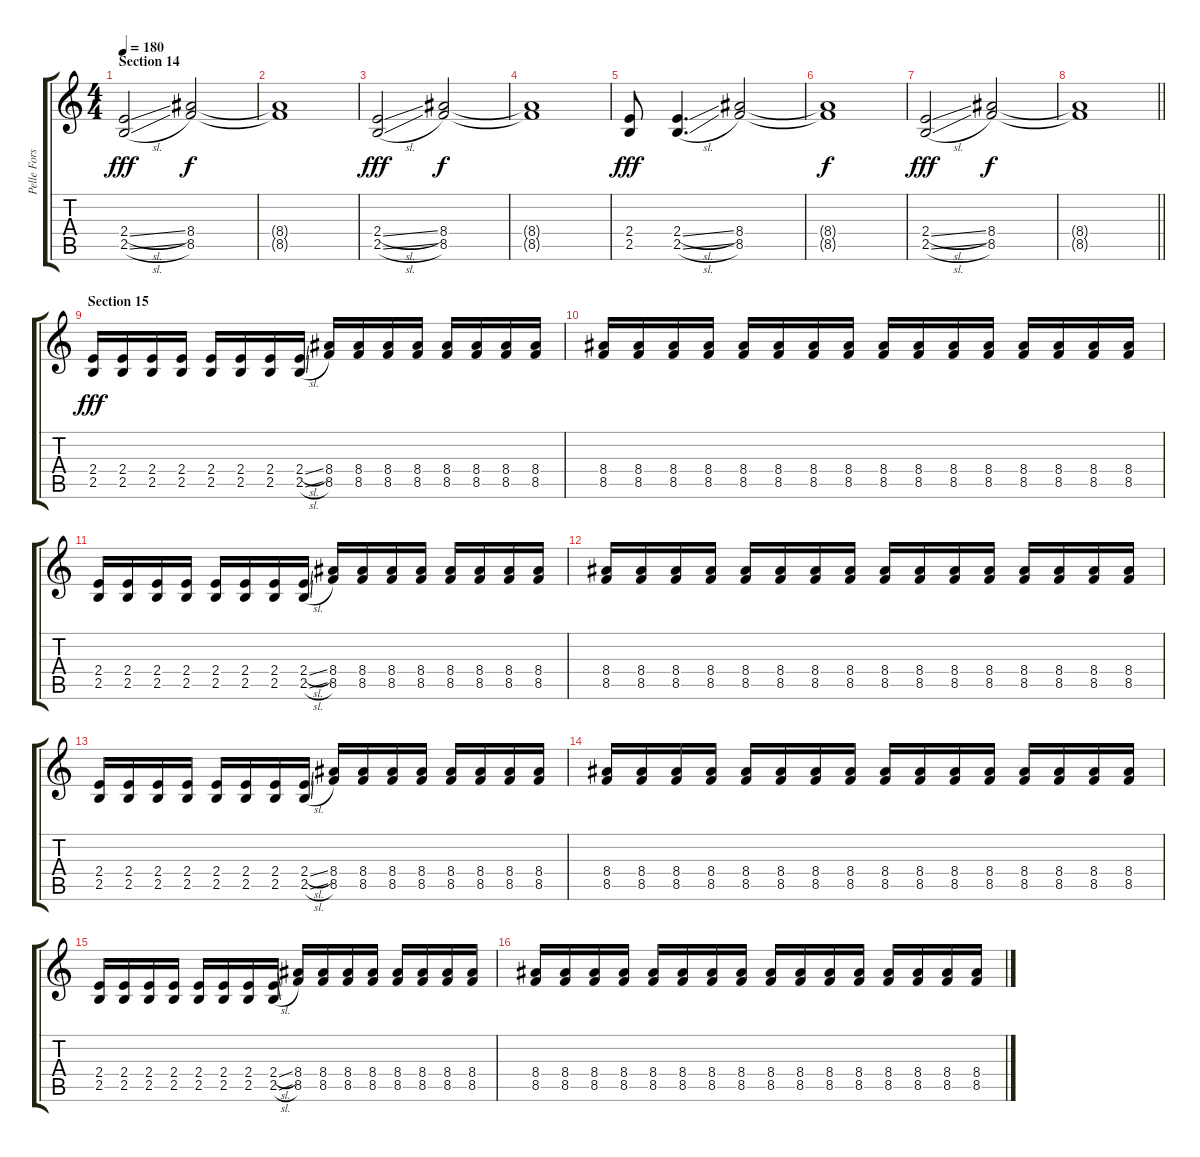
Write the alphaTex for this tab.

\track ("Pelle Forsberg" "Pelle Fors") {instrument distortionguitar}
\staff {score tabs}
\tuning (E4 B3 G3 D3 A2 E2) {hide}
\ts (4 4)
\section ("" "Section 14")
\tempo 180
\clef g2
\ks c
(2.4{sl} 2.5{sl}).2{dy fff} (8.4 8.5).2{dy f} |
(8.4{t} 8.5{t}).1 |
(2.4{sl} 2.5{sl}).2{dy fff} (8.4 8.5).2{dy f} |
(8.4{t} 8.5{t}).1 |
(2.4 2.5).8{dy fff} (2.4{sl} 2.5{sl}).4{d} (8.4 8.5).2 |
(8.4{t} 8.5{t}).1{dy f} |
(2.4{sl} 2.5{sl}).2{dy fff} (8.4 8.5).2{dy f} |
\barLineRight lightlight
(8.4{t} 8.5{t}).1 |
\section ("" "Section 15")
(2.4 2.5).16{dy fff} (2.4 2.5).16 (2.4 2.5).16 (2.4 2.5).16 (2.4 2.5).16 (2.4 2.5).16 (2.4 2.5).16 (2.4{sl} 2.5{sl}).16 (8.4 8.5).16 (8.4 8.5).16 (8.4 8.5).16 (8.4 8.5).16 (8.4 8.5).16 (8.4 8.5).16 (8.4 8.5).16 (8.4 8.5).16 |
(8.4 8.5).16 (8.4 8.5).16 (8.4 8.5).16 (8.4 8.5).16 (8.4 8.5).16 (8.4 8.5).16 (8.4 8.5).16 (8.4 8.5).16 (8.4 8.5).16 (8.4 8.5).16 (8.4 8.5).16 (8.4 8.5).16 (8.4 8.5).16 (8.4 8.5).16 (8.4 8.5).16 (8.4 8.5).16 |
(2.4 2.5).16 (2.4 2.5).16 (2.4 2.5).16 (2.4 2.5).16 (2.4 2.5).16 (2.4 2.5).16 (2.4 2.5).16 (2.4{sl} 2.5{sl}).16 (8.4 8.5).16 (8.4 8.5).16 (8.4 8.5).16 (8.4 8.5).16 (8.4 8.5).16 (8.4 8.5).16 (8.4 8.5).16 (8.4 8.5).16 |
(8.4 8.5).16 (8.4 8.5).16 (8.4 8.5).16 (8.4 8.5).16 (8.4 8.5).16 (8.4 8.5).16 (8.4 8.5).16 (8.4 8.5).16 (8.4 8.5).16 (8.4 8.5).16 (8.4 8.5).16 (8.4 8.5).16 (8.4 8.5).16 (8.4 8.5).16 (8.4 8.5).16 (8.4 8.5).16 |
(2.4 2.5).16 (2.4 2.5).16 (2.4 2.5).16 (2.4 2.5).16 (2.4 2.5).16 (2.4 2.5).16 (2.4 2.5).16 (2.4{sl} 2.5{sl}).16 (8.4 8.5).16 (8.4 8.5).16 (8.4 8.5).16 (8.4 8.5).16 (8.4 8.5).16 (8.4 8.5).16 (8.4 8.5).16 (8.4 8.5).16 |
(8.4 8.5).16 (8.4 8.5).16 (8.4 8.5).16 (8.4 8.5).16 (8.4 8.5).16 (8.4 8.5).16 (8.4 8.5).16 (8.4 8.5).16 (8.4 8.5).16 (8.4 8.5).16 (8.4 8.5).16 (8.4 8.5).16 (8.4 8.5).16 (8.4 8.5).16 (8.4 8.5).16 (8.4 8.5).16 |
(2.4 2.5).16 (2.4 2.5).16 (2.4 2.5).16 (2.4 2.5).16 (2.4 2.5).16 (2.4 2.5).16 (2.4 2.5).16 (2.4{sl} 2.5{sl}).16 (8.4 8.5).16 (8.4 8.5).16 (8.4 8.5).16 (8.4 8.5).16 (8.4 8.5).16 (8.4 8.5).16 (8.4 8.5).16 (8.4 8.5).16 |
(8.4 8.5).16 (8.4 8.5).16 (8.4 8.5).16 (8.4 8.5).16 (8.4 8.5).16 (8.4 8.5).16 (8.4 8.5).16 (8.4 8.5).16 (8.4 8.5).16 (8.4 8.5).16 (8.4 8.5).16 (8.4 8.5).16 (8.4 8.5).16 (8.4 8.5).16 (8.4 8.5).16 (8.4 8.5).16
